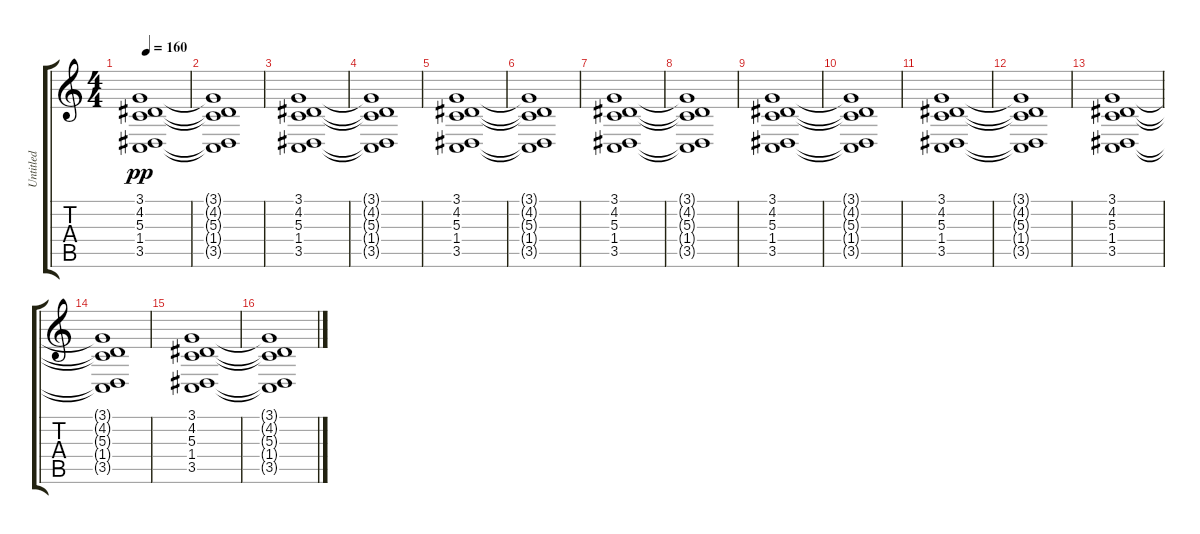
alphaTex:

\track ("Untitled" "Untitled") {instrument synthstrings1}
\staff {score tabs}
\tuning (E4 B3 G3 D3 A2 E2) {hide}
\ts (4 4)
\tempo 160
\clef g2
\ks c
(3.1{t} 4.2{t} 5.3{t} 1.4{t} 3.5{t}).1{dy pp} |
(3.1{t} 4.2{t} 5.3{t} 1.4{t} 3.5{t}).1 |
(3.1 4.2 5.3 1.4 3.5).1 |
(3.1{t} 4.2{t} 5.3{t} 1.4{t} 3.5{t}).1 |
(3.1 4.2 5.3 1.4 3.5).1 |
(3.1{t} 4.2{t} 5.3{t} 1.4{t} 3.5{t}).1 |
(3.1 4.2 5.3 1.4 3.5).1 |
(3.1{t} 4.2{t} 5.3{t} 1.4{t} 3.5{t}).1 |
(3.1 4.2 5.3 1.4 3.5).1 |
(3.1{t} 4.2{t} 5.3{t} 1.4{t} 3.5{t}).1 |
(3.1 4.2 5.3 1.4 3.5).1 |
(3.1{t} 4.2{t} 5.3{t} 1.4{t} 3.5{t}).1 |
(3.1 4.2 5.3 1.4 3.5).1 |
(3.1{t} 4.2{t} 5.3{t} 1.4{t} 3.5{t}).1 |
(3.1 4.2 5.3 1.4 3.5).1 |
(3.1{t} 4.2{t} 5.3{t} 1.4{t} 3.5{t}).1
